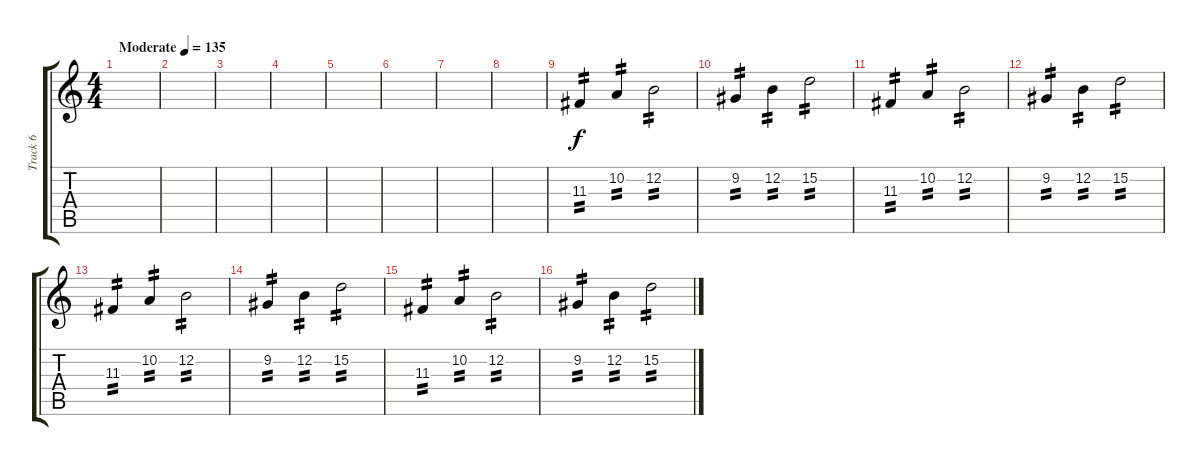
\track ("Track 6" "Track 6") {instrument drawbarorgan}
\staff {score tabs}
\tuning (E4 B3 G3 D3 A2 E2) {hide}
\ts (4 4)
\tempo (135 "Moderate")
\clef g2
\ks c
|
|
|
|
|
|
|
|
11.3.4{tp 2} 10.2.4{tp 2} 12.2.2{tp 2} |
9.2.4{tp 2} 12.2.4{tp 2} 15.2.2{tp 2} |
11.3.4{tp 2} 10.2.4{tp 2} 12.2.2{tp 2} |
9.2.4{tp 2} 12.2.4{tp 2} 15.2.2{tp 2} |
11.3.4{tp 2} 10.2.4{tp 2} 12.2.2{tp 2} |
9.2.4{tp 2} 12.2.4{tp 2} 15.2.2{tp 2} |
11.3.4{tp 2} 10.2.4{tp 2} 12.2.2{tp 2} |
9.2.4{tp 2} 12.2.4{tp 2} 15.2.2{tp 2}
